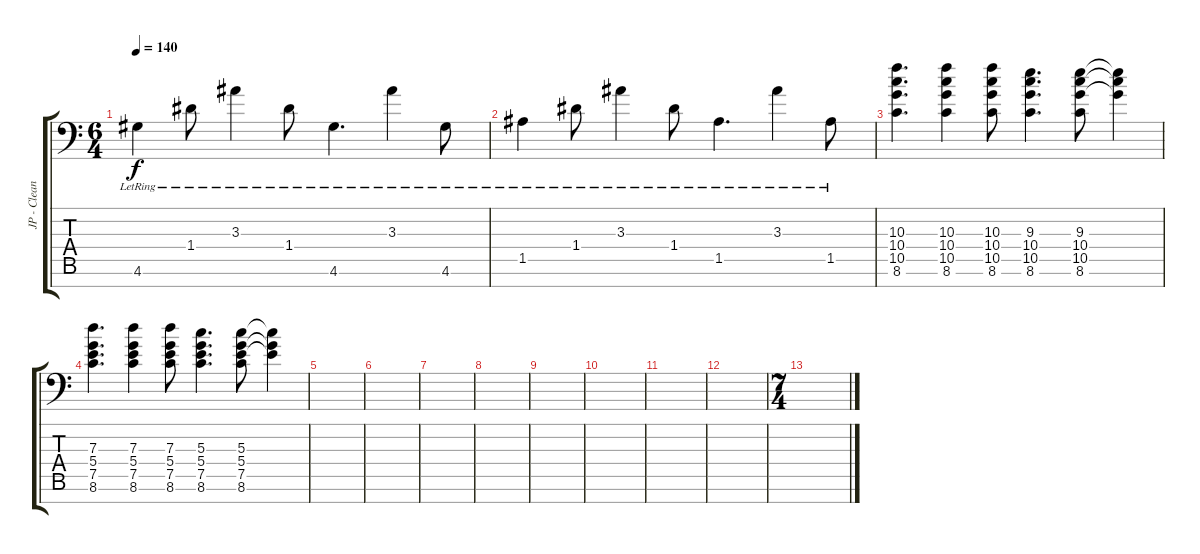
\track ("JP - Clean" "JP - Clean") {instrument electricguitarclean}
\staff {score tabs}
\tuning (E4 B3 G3 D3 A2 E2 C-1) {hide}
\ts (6 4)
\tempo 140
\clef f4
\ks c
4.6{lr}.4{dy f} 1.4{lr}.8 3.3{lr}.4 1.4{lr}.8 4.6{lr}.4{d} 3.3{lr}.4 4.6{lr}.8 |
1.5{lr}.4 1.4{lr}.8 3.3{lr}.4 1.4{lr}.8 1.5{lr}.4{d} 3.3{lr}.4 1.5{lr}.8 |
(10.3 10.4 10.5 8.6).4{d} (10.3 10.4 10.5 8.6).4 (10.3 10.4 10.5 8.6).8 (9.3 10.4 10.5 8.6).4{d} (9.3 10.4 10.5 8.6).8 (9.3{t} 10.4{t} 10.5{t}).4 |
(7.3 5.4 7.5 8.6).4{d} (7.3 5.4 7.5 8.6).4 (7.3 5.4 7.5 8.6).8 (5.3 5.4 7.5 8.6).4{d} (5.3 5.4 7.5 8.6).8 (5.3{t} 5.4{t} 7.5{t}).4 |
|
|
|
|
|
|
|
|
\ts (7 4)
